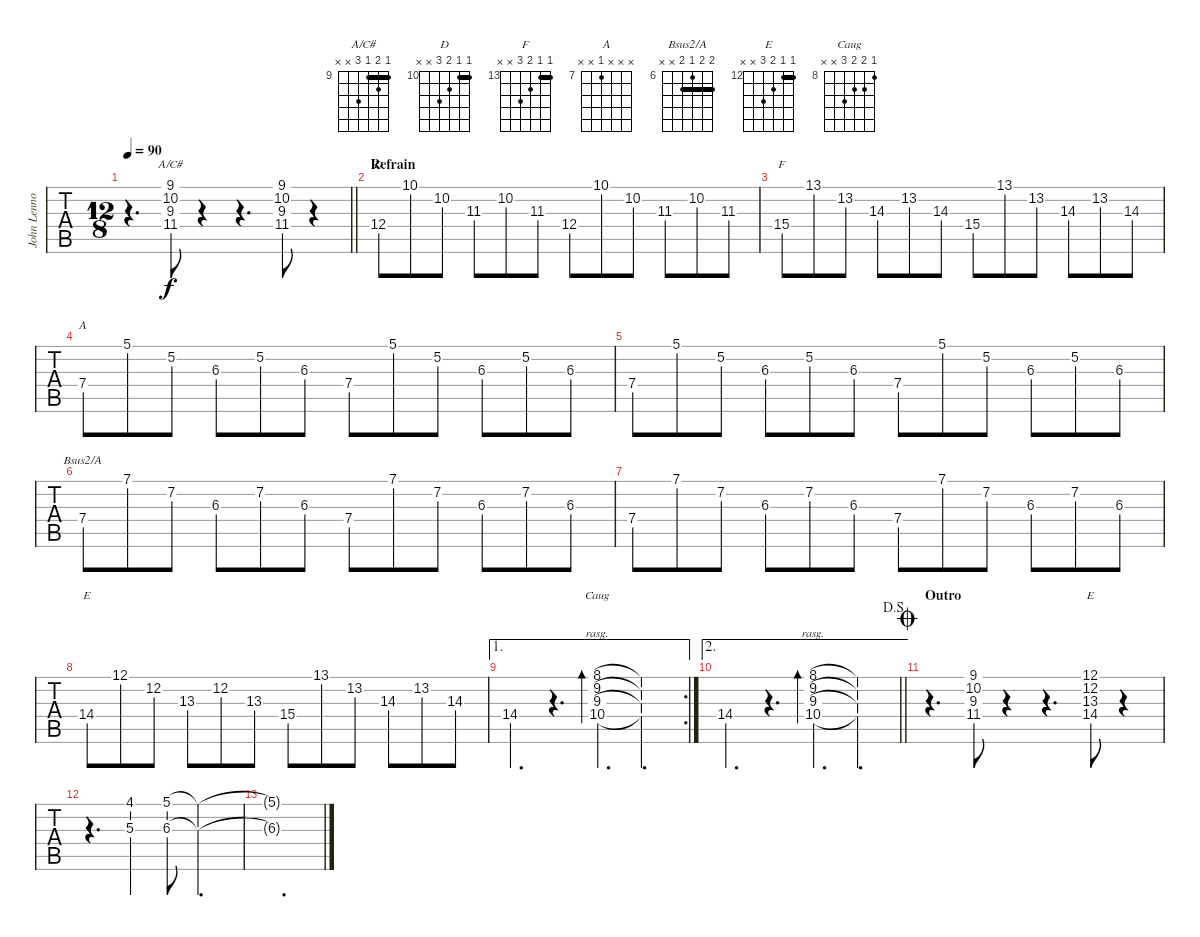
\track ("John Lennon's lead guitar" "John Lenno") {instrument overdrivenguitar}
\staff {tabs}
\tuning (E4 B3 G3 D3 A2 E2) {hide}
\chord ("A/C#" 9 10 9 11 x x) {firstfret 9 barre 9}
\chord ("D" 10 10 11 12 x x) {firstfret 10 barre 10}
\chord ("F" 13 13 14 15 x x) {firstfret 13 barre 13}
\chord ("A" x x x 7 x x) {firstfret 7}
\chord ("Bsus2/A" 7 7 6 7 x x) {firstfret 6 barre 7}
\chord ("E" x x x 14 x x) {firstfret 14}
\chord ("Caug" 8 9 9 10 x x) {firstfret 8}
\chord ("E" 12 12 13 14 x x) {firstfret 12 barre 12}
\ts (12 8)
\tempo 90
\clef g2
\barLineRight lightlight
\ks a
r.4{d dy f} (9.1 10.2 9.3 11.4).8{ch "A/C#"} r.4 r.4{d} (9.1 10.2 9.3 11.4).8 r.4 |
\section ("" "Refrain")
12.4.8{ch "D"} 10.1.8 10.2.8 11.3.8 10.2.8 11.3.8 12.4.8 10.1.8 10.2.8 11.3.8 10.2.8 11.3.8 |
15.4.8{ch "F"} 13.1.8 13.2.8 14.3.8 13.2.8 14.3.8 15.4.8 13.1.8 13.2.8 14.3.8 13.2.8 14.3.8 |
7.4.8{ch "A"} 5.1.8 5.2.8 6.3.8 5.2.8 6.3.8 7.4.8 5.1.8 5.2.8 6.3.8 5.2.8 6.3.8 |
7.4.8 5.1.8 5.2.8 6.3.8 5.2.8 6.3.8 7.4.8 5.1.8 5.2.8 6.3.8 5.2.8 6.3.8 |
7.4.8{ch "Bsus2/A"} 7.1.8 7.2.8 6.3.8 7.2.8 6.3.8 7.4.8 7.1.8 7.2.8 6.3.8 7.2.8 6.3.8 |
7.4.8 7.1.8 7.2.8 6.3.8 7.2.8 6.3.8 7.4.8 7.1.8 7.2.8 6.3.8 7.2.8 6.3.8 |
14.4.8{ch "E"} 12.1.8 12.2.8 13.3.8 12.2.8 13.3.8 15.4.8 13.1.8 13.2.8 14.3.8 13.2.8 14.3.8 |
\ae 1
\rc 2
14.4.4{d} r.4{d} (8.1 9.2 9.3 10.4).4{d bd 480 ch "Caug" rasg ii} (8.1{t} 9.2{t} 9.3{t} 10.4{t}).4{d} |
\ae 2
\jump dalsegno
\barLineRight lightlight
14.4.4{d} r.4{d} (8.1 9.2 9.3 10.4).4{d bd 480 rasg ii} (8.1{t} 9.2{t} 9.3{t} 10.4{t}).4{d} |
\section ("" "Outro")
\jump coda
r.4{d} (9.1 10.2 9.3 11.4).8 r.4 r.4{d} (12.1 12.2 13.3 14.4).8{ch "E"} r.4 |
r.4{d} (4.1 5.3).4 (5.1 6.3).8 (5.1{t} 6.3{t}).2{d} |
(5.1{t} 6.3{t}).1{d}
